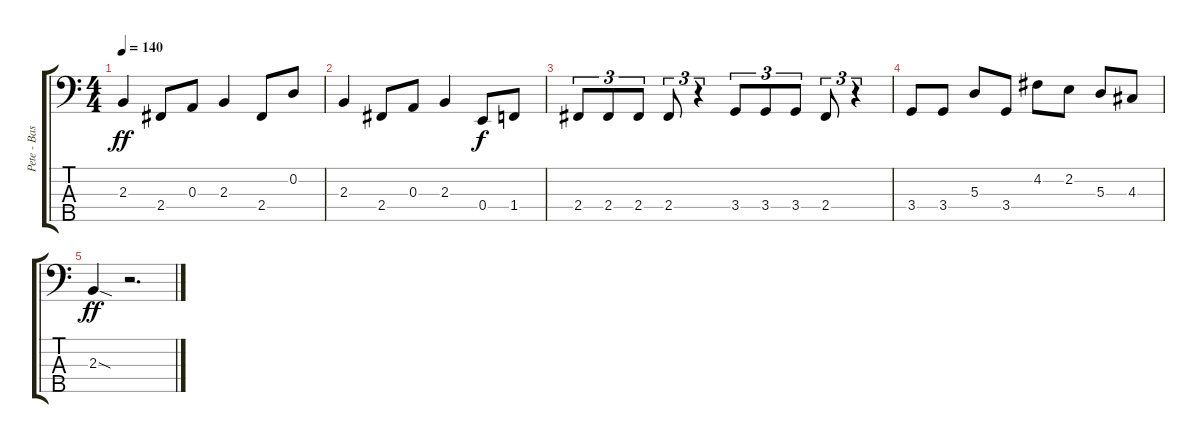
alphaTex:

\track ("Pete - Bass" "Pete - Bas") {instrument electricbassfinger}
\staff {score tabs}
\tuning (G2 D2 A1 E1 B0) {hide}
\ts (4 4)
\tempo 140
\clef f4
\ks c
2.3.4{dy ff} 2.4.8 0.3.8 2.3.4 2.4.8 0.2.8 |
2.3.4 2.4.8 0.3.8 2.3.4 0.4.8{dy f} 1.4.8 |
2.4.8{tu (3 2)} 2.4.8{tu (3 2)} 2.4.8{tu (3 2)} 2.4.8{tu (3 2)} r.4{tu (3 2)} 3.4.8{tu (3 2)} 3.4.8{tu (3 2)} 3.4.8{tu (3 2)} 2.4.8{tu (3 2)} r.4{tu (3 2)} |
3.4.8 3.4.8 5.3.8 3.4.8 4.2.8 2.2.8 5.3.8 4.3.8 |
2.3{sod}.4{dy ff} r.2{d}
